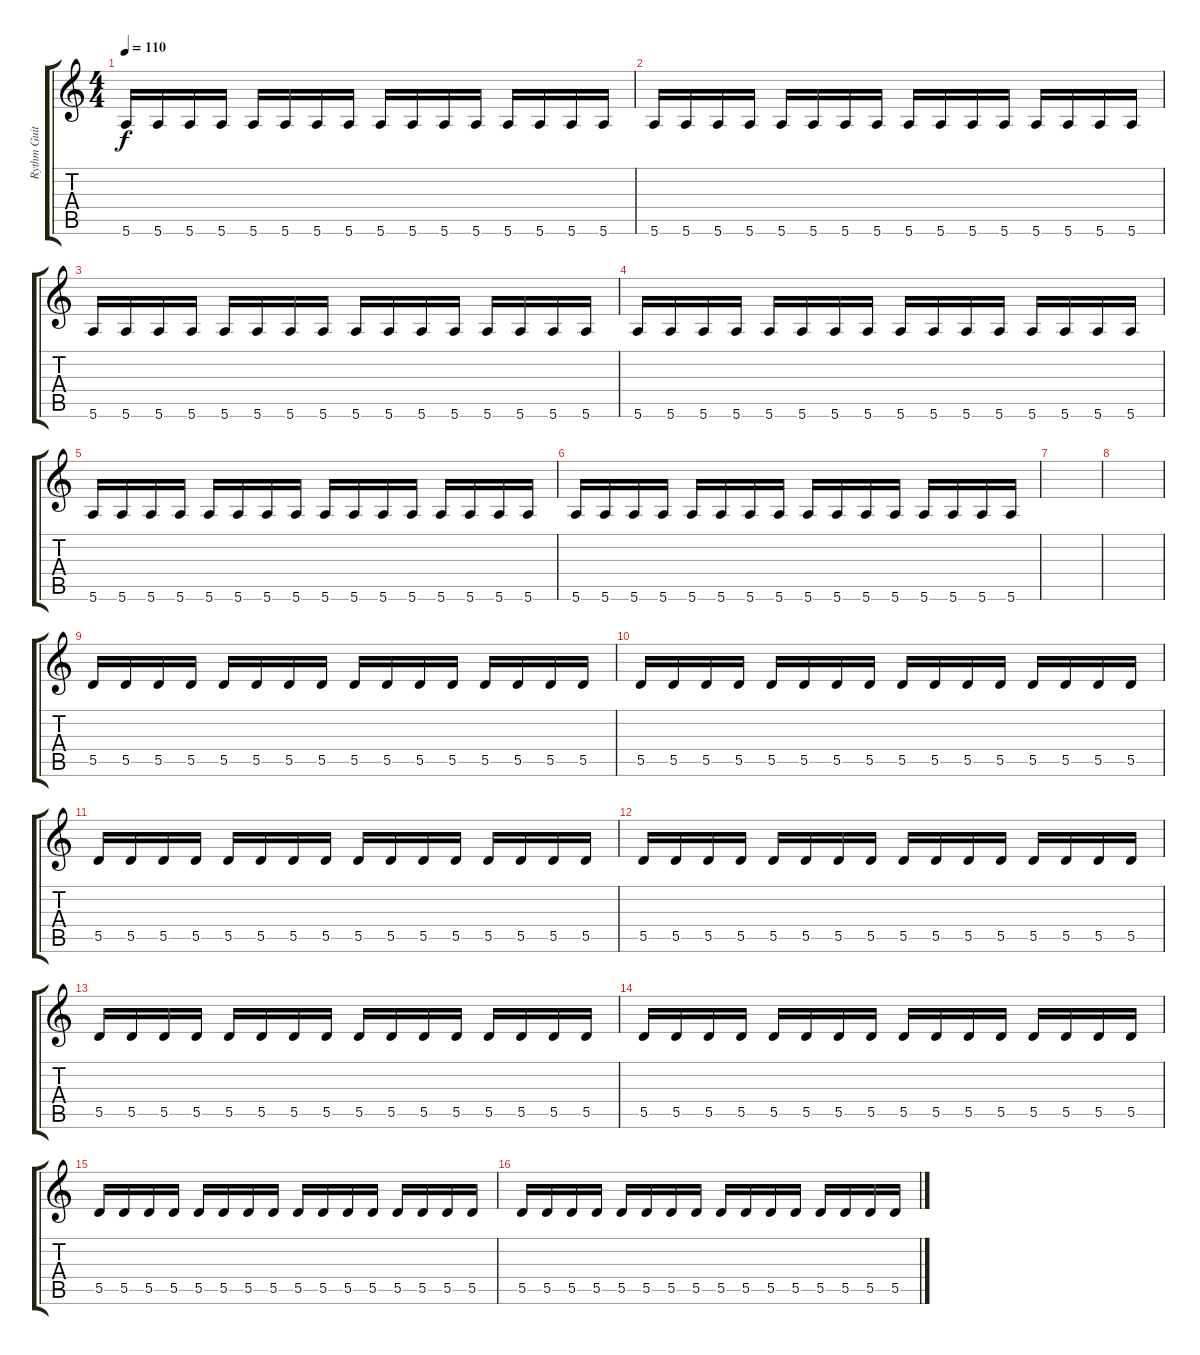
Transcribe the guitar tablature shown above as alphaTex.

\track ("Rythm Guitar" "Rythm Guit") {instrument overdrivenguitar}
\staff {score tabs}
\tuning (E4 B3 G3 D3 A2 E2) {hide}
\ts (4 4)
\tempo 110
\clef g2
\ks c
5.6.16{dy f} 5.6.16 5.6.16 5.6.16 5.6.16 5.6.16 5.6.16 5.6.16 5.6.16 5.6.16 5.6.16 5.6.16 5.6.16 5.6.16 5.6.16 5.6.16 |
5.6.16 5.6.16 5.6.16 5.6.16 5.6.16 5.6.16 5.6.16 5.6.16 5.6.16 5.6.16 5.6.16 5.6.16 5.6.16 5.6.16 5.6.16 5.6.16 |
5.6.16 5.6.16 5.6.16 5.6.16 5.6.16 5.6.16 5.6.16 5.6.16 5.6.16 5.6.16 5.6.16 5.6.16 5.6.16 5.6.16 5.6.16 5.6.16 |
5.6.16 5.6.16 5.6.16 5.6.16 5.6.16 5.6.16 5.6.16 5.6.16 5.6.16 5.6.16 5.6.16 5.6.16 5.6.16 5.6.16 5.6.16 5.6.16 |
5.6.16 5.6.16 5.6.16 5.6.16 5.6.16 5.6.16 5.6.16 5.6.16 5.6.16 5.6.16 5.6.16 5.6.16 5.6.16 5.6.16 5.6.16 5.6.16 |
5.6.16 5.6.16 5.6.16 5.6.16 5.6.16 5.6.16 5.6.16 5.6.16 5.6.16 5.6.16 5.6.16 5.6.16 5.6.16 5.6.16 5.6.16 5.6.16 |
|
|
5.5.16 5.5.16 5.5.16 5.5.16 5.5.16 5.5.16 5.5.16 5.5.16 5.5.16 5.5.16 5.5.16 5.5.16 5.5.16 5.5.16 5.5.16 5.5.16 |
5.5.16 5.5.16 5.5.16 5.5.16 5.5.16 5.5.16 5.5.16 5.5.16 5.5.16 5.5.16 5.5.16 5.5.16 5.5.16 5.5.16 5.5.16 5.5.16 |
5.5.16 5.5.16 5.5.16 5.5.16 5.5.16 5.5.16 5.5.16 5.5.16 5.5.16 5.5.16 5.5.16 5.5.16 5.5.16 5.5.16 5.5.16 5.5.16 |
5.5.16 5.5.16 5.5.16 5.5.16 5.5.16 5.5.16 5.5.16 5.5.16 5.5.16 5.5.16 5.5.16 5.5.16 5.5.16 5.5.16 5.5.16 5.5.16 |
5.5.16 5.5.16 5.5.16 5.5.16 5.5.16 5.5.16 5.5.16 5.5.16 5.5.16 5.5.16 5.5.16 5.5.16 5.5.16 5.5.16 5.5.16 5.5.16 |
5.5.16 5.5.16 5.5.16 5.5.16 5.5.16 5.5.16 5.5.16 5.5.16 5.5.16 5.5.16 5.5.16 5.5.16 5.5.16 5.5.16 5.5.16 5.5.16 |
5.5.16 5.5.16 5.5.16 5.5.16 5.5.16 5.5.16 5.5.16 5.5.16 5.5.16 5.5.16 5.5.16 5.5.16 5.5.16 5.5.16 5.5.16 5.5.16 |
5.5.16 5.5.16 5.5.16 5.5.16 5.5.16 5.5.16 5.5.16 5.5.16 5.5.16 5.5.16 5.5.16 5.5.16 5.5.16 5.5.16 5.5.16 5.5.16
